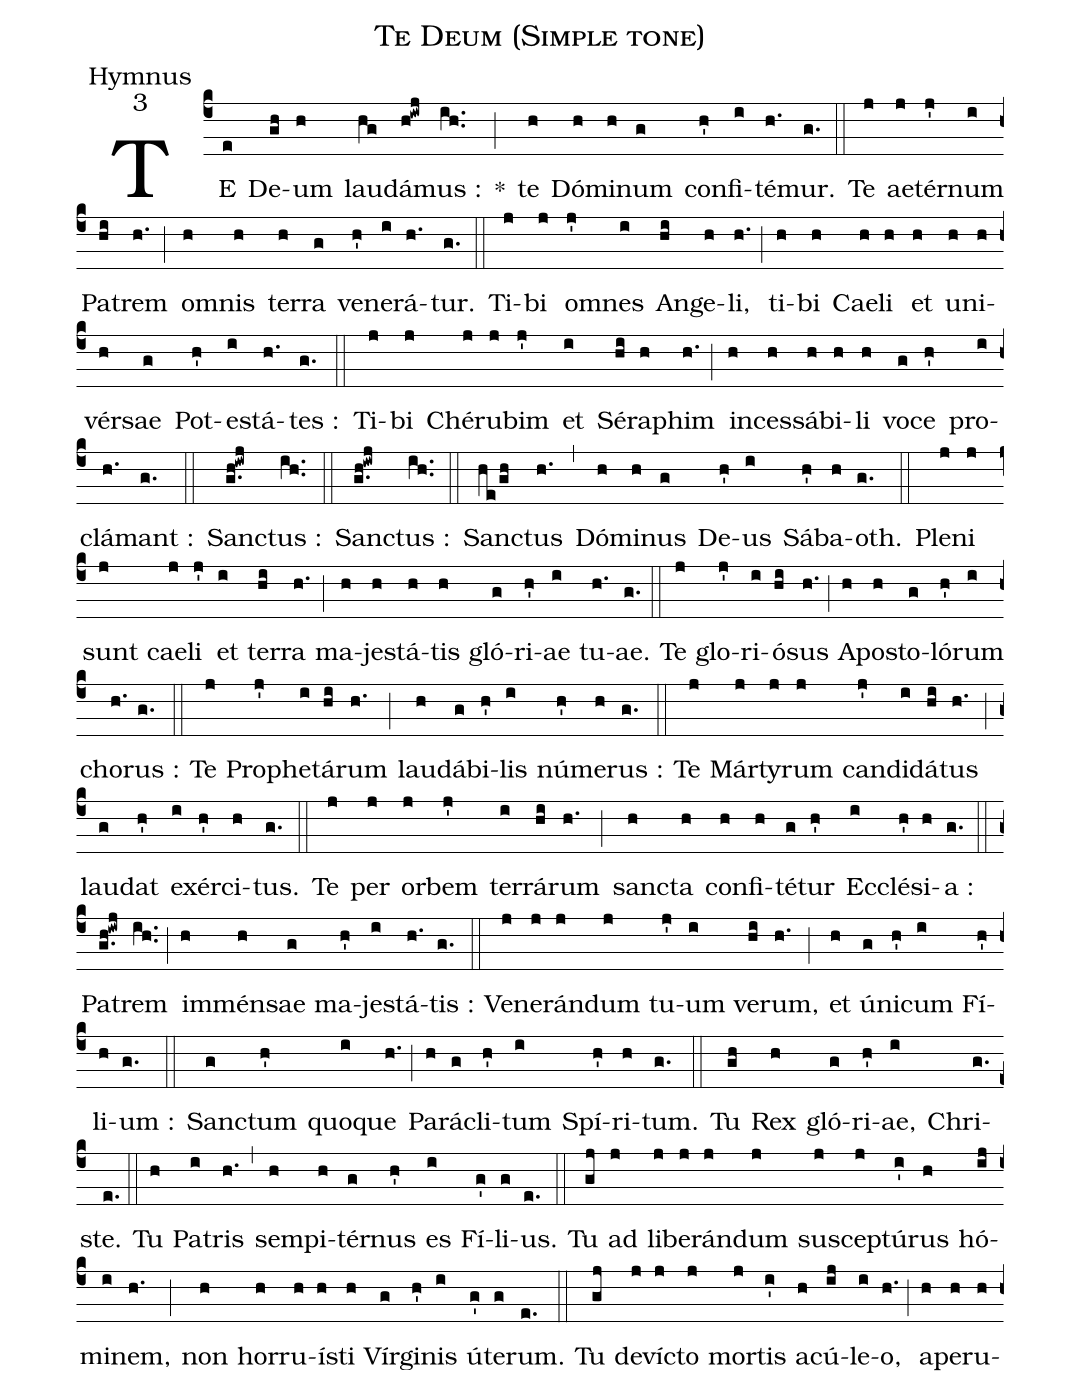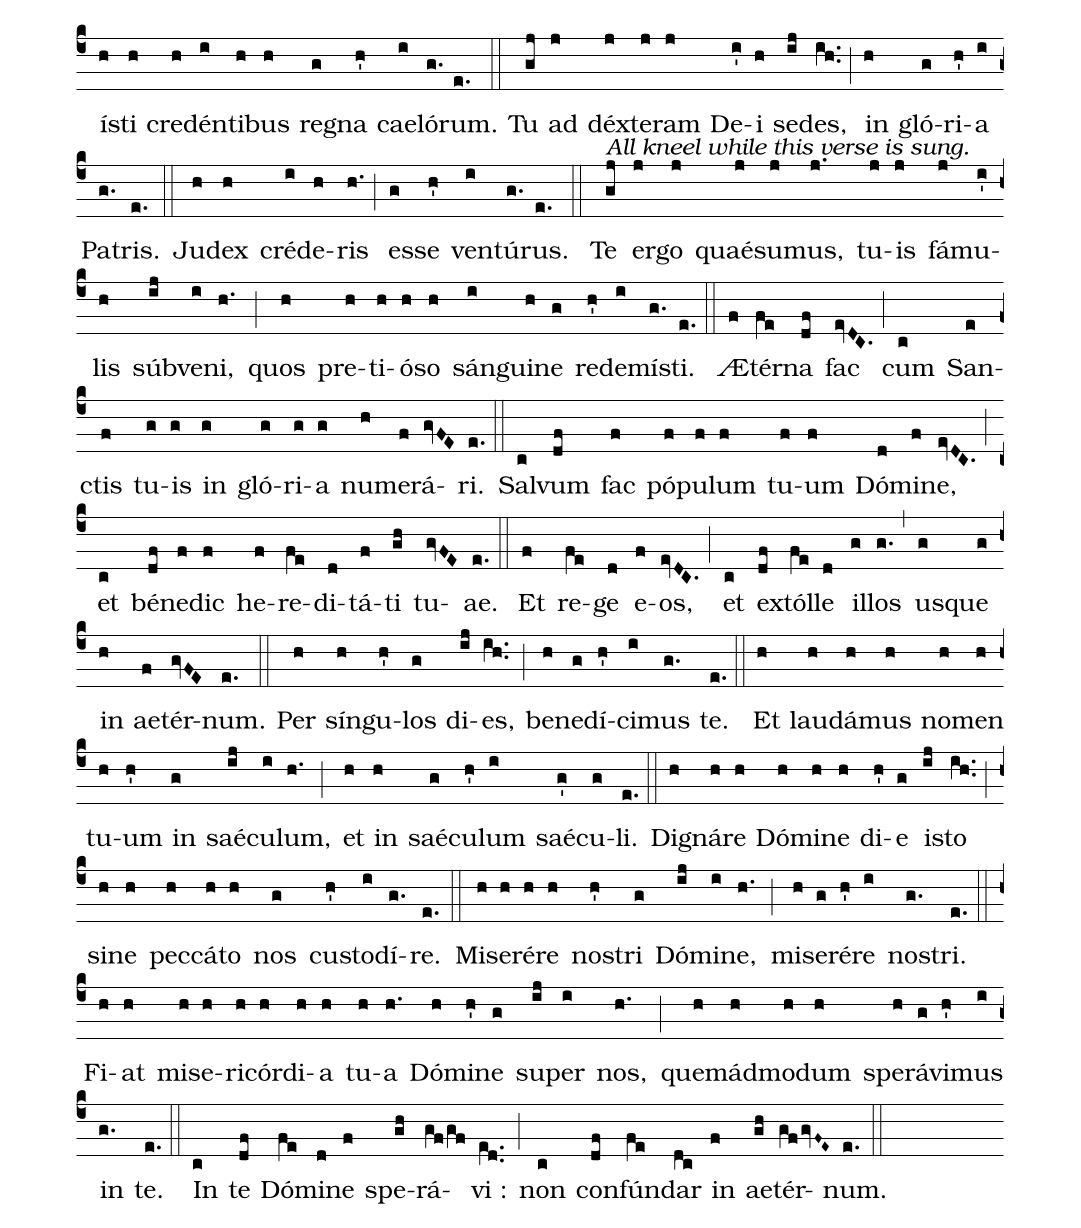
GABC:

name:Te Deum (Simple tone);
office-part:Hymnus;
mode:3;
%%
(c4) TE(e) De(gh)um(h) lau(hg)dá(h!iwj)mus :(ih..) *(;) te(h) Dó(h)mi(h)num(g) con(h')fi(i)té(h.)mur.(g.) (::)
Te(j) ae(j)tér(j')num(i) Pa(hi)trem(h.) (;) o(h)mnis(h) ter(h)ra(g) ve(h')ne(i)rá(h.)tur.(g.) (::)
Ti(j)bi(j) o(j')mnes(i) An(hi)ge(h)li,(h.) (;) ti(h)bi(h) Cae(h)li(h) et(h) u(h)ni(h)vér(h)sae(g) Pot(h')e(i)stá(h.)tes :(g.) (::)
Ti(j)bi(j) Ché(j)ru(j)bim(j') et(i) Sé(hi)ra(h)phim(h.) (;) in(h)ces(h)sá(h)bi(h)li(h) vo(g)ce(h') pro(i)clá(h.)mant :(g.) (::)
San(g.h!iwj)ctus :(ih..) (::)
San(g.h!iwj)ctus :(ih..) (::)
San(he/gh)ctus(h.) (,) Dó(h)mi(h)nus(g) De(h')us(i) Sá(h')ba(h)oth.(g.) (::)
<nlba>Ple(j)ni</nlba>(j) sunt(j) cae(j)li(j') et(i) ter(hi)ra(h.) (;) ma(h)je(h)stá(h)tis(h) gló(g)ri(h')ae(i) tu(h.)ae.(g.) (::)
Te(j) glo(j')ri(i)ó(hi)sus(h.) (;) A(h)po(h)sto(g)ló(h')rum(i) cho(h.)rus :(g.) (::)
Te(j) Pro(j')phe(i)tá(hi)rum(h.) (;) lau(h)dá(g)bi(h')lis(i) nú(h')me(h)rus :(g.) (::)
Te(j) Már(j)ty(j)rum(j) can(j')di(i)dá(hi)tus(h.) (;) lau(g)dat(h') ex(i)ér(h')ci(h)tus.(g.) (::)
Te(j) per(j) or(j)bem(j') ter(i)rá(hi)rum(h.) (;) san(h)cta(h) con(h)fi(h)té(g)tur(h') Ec(i)clé(h')si(h)a :(g.) (::)
Pa(g.h!iwj)trem(ih..) (;) im(h)mén(h)sae(g) ma(h')je(i)stá(h.)tis :(g.) (::)
Ve(j)ne(j)rán(j)dum(j) tu(j')um(i) ve(hi)rum,(h.) (;) et(h) ú(g)ni(h')cum(i) Fí(h')li(h)um :(g.) (::)
San(g)ctum(h') quo(i)que(h.) (;) Pa(h)rá(g)cli(h')tum(i) Spí(h')ri(h)tum.(g.) (::)
Tu(gh) Rex(h) gló(g)ri(h')ae,(i) Chri(g.)ste.(e.) (::)
Tu(h) Pa(i)tris(h.) (,) sem(h)pi(h)tér(g)nus(h') es(i) Fí(g')li(g)us.(e.) (::)
Tu(gj) ad(j) li(j)be(j)rán(j)dum(j) sus(j)ce(j)ptú(i')rus(h) hó(ij)mi(i)nem,(h.) (;) non(h) hor(h)ru(h)í(h)sti(h) Vír(g)gi(h')nis(i) ú(g')te(g)rum.(e.) (::)
Tu(gj) de(j)ví(j)cto(j) mor(j)tis(i') a(h)cú(ij)le(i)o,(h.) (;) a(h)pe(h)ru(h)í(h)sti(h) cre(h)dén(i)ti(h)bus(h) re(g)gna(h') cae(i)ló(g.)rum.(e.) (::)
Tu(gj) ad(j) déx(j)te(j)ram(j) De(i')i(h) se(ij)des,(ih..) (;) in(h) gló(g)ri(h')a(i) Pa(g.)tris.(e.) (::)
Ju(h)dex(h) cré(i)de(h)ris(h.) (;) es(g)se(h') ven(i)tú(g.)rus.(e.) (::)
<alt>All kneel while this verse is sung.</alt>
Te(gj) er(j)go(j) quaé(j)su(j)mus,(j.) tu(j)is(j) fá(j)mu(i')lis(h) súb(ij)ve(i)ni,(h.) (;) quos(h) pre(h)ti(h)ó(h)so(h) sán(i)gui(h)ne(g) red(h')e(i)mí(g.)sti.(e.) (::)
Æ(f)tér(fe)na(df) fac(evDC.) (;) cum(c) San(e)ctis(f) tu(g)is(g) in(g) gló(g)ri(g)a(g) nu(h)me(f)rá(gvFE)ri.(e.) (::)
Sal(c)vum(df) fac(f) pó(f)pu(f)lum(f) tu(f)um(f) Dó(d)mi(f)ne,(evDC.) (;) et(c) bé(df)ne(f)dic(f) he(f)re(fe)di(d)tá(f)ti(gh) tu(gvFE)ae.(e.) (::)
Et(f) re(fe)ge(d) e(f)os,(evDC.) (;) et(c) ex(df)tól(fe)le(d) il(g)los(g.) (,) us(g)que(g) in(h) ae(f)tér(gvFE)num.(e.) (::)
Per(h) sín(h)gu(h')los(g) di(ij)es,(ih..) (;) be(h)ne(g)dí(h')ci(i)mus(g.) te.(e.) (::)
Et(h) lau(h)dá(h)mus(h) no(h)men(h) tu(h)um(h') in(g) saé(ij)cu(i)lum,(h.) (;) et(h) in(h) saé(g)cu(h')lum(i) saé(g')cu(g)li.(e.) (::)
Di(h)gná(h)re(h) Dó(h)mi(h)ne(h) di(h')e(g) i(ij)sto(ih..) (;) si(h)ne(h) pec(h)cá(h)to(h) nos(g) cu(h')sto(i)dí(g.)re.(e.) (::)
Mi(h)se(h)ré(h)re(h) no(h')stri(g) Dó(ij)mi(i)ne,(h.) (;) mi(h)se(g)ré(h')re(i) no(g.)stri.(e.) (::)
Fi(h)at(h) mi(h)se(h)ri(h)cór(h)di(h)a(h) tu(h)a(h.) Dó(h)mi(h')ne(g) su(ij)per(i) nos,(h.) (;) quem(h)ád(h)mo(h)dum(h) spe(h)rá(g)vi(h')mus(i) in(g.) te.(e.) (::)
In(c) te(df) Dó(fe)mi(d)ne(f) spe(gh)rá(gf/gf)vi :(e[ll:1]d..) (;) non(c) con(df)fún(fe)dar(dc) in(f) ae(gh)tér(gfgvF~E~)num.(e.) (::)
